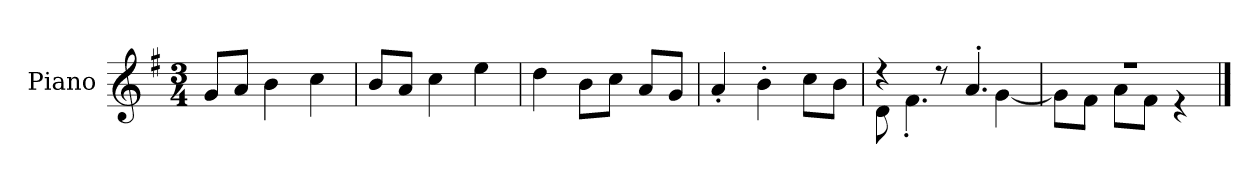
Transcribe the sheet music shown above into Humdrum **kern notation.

**kern
*part1
*staff1
*I"Piano
*I'P-no
*clefG2
*k[f#]
*M3/4
*MM174
=1
8g/L
8a/J
4b\
4cc\
=2
8b/L
8a/J
4cc\
4ee\
=3
4dd\
8b\L
8cc\J
8a/L
8g/J
=4
4a'/
4b'\
8cc\L
8b\J
=5
*^
4r	8d\
.	4.f#'\
8r	.
4.a'/	.
.	[4g\
=6	=6
2.r	8g\L]
.	8f#\J
.	8a\L
.	8f#\J
.	4r
*v	*v
==
*-
